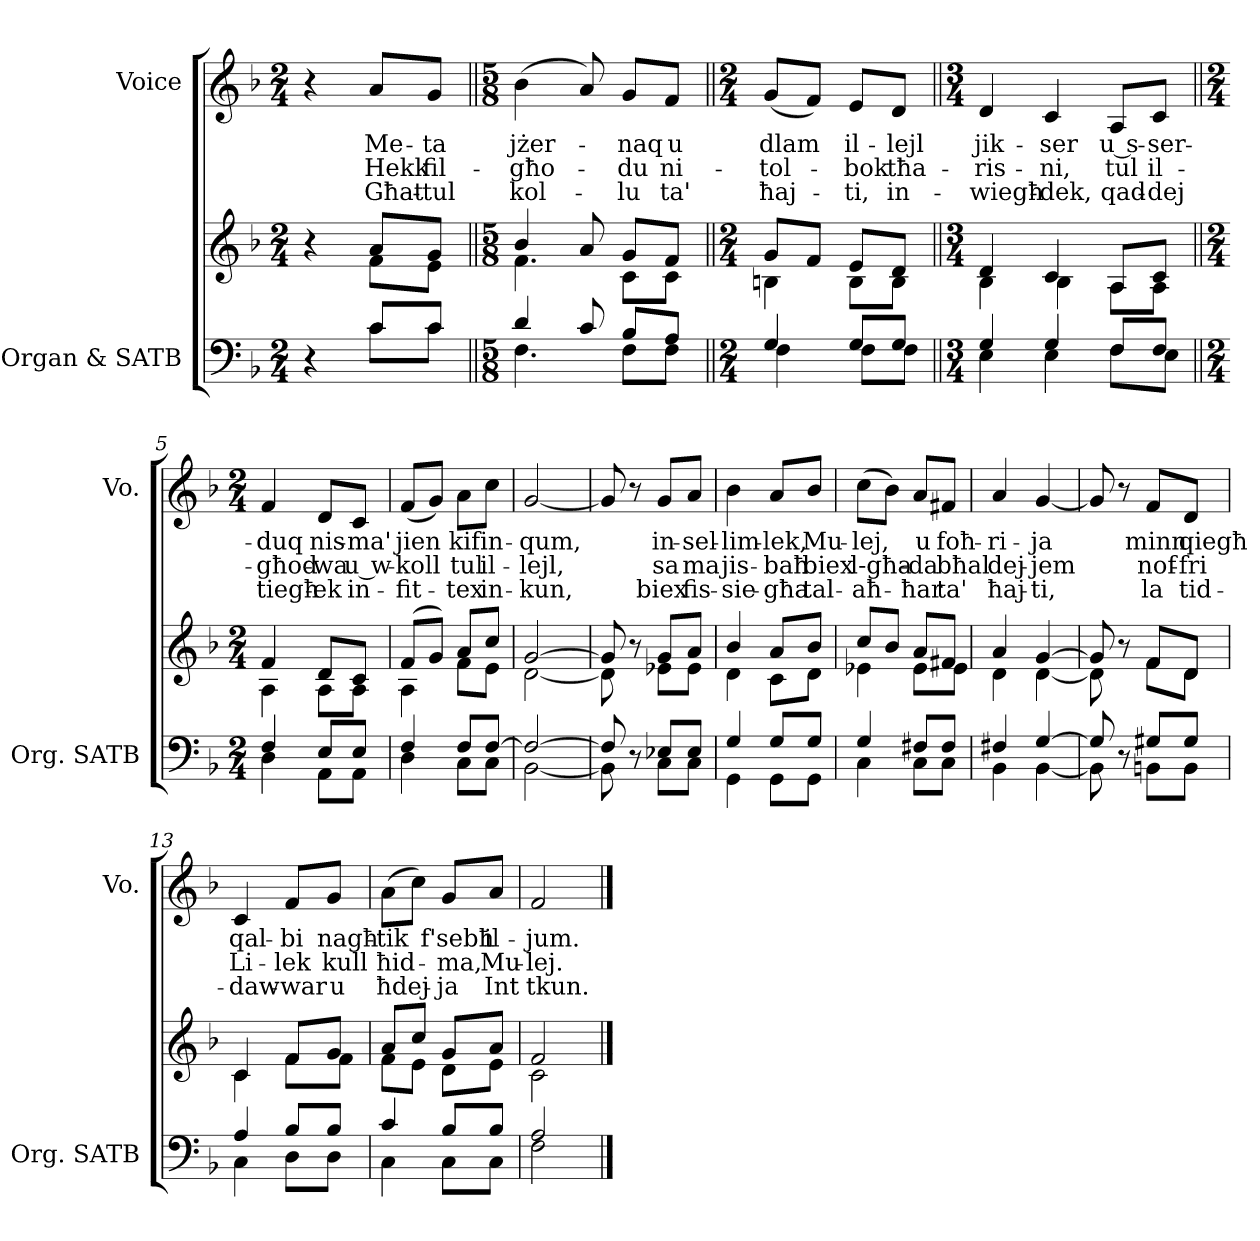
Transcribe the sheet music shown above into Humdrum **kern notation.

**kern	**kern	**kern	**text	**text	**text
*part2	*part2	*part1	*part1	*part1	*part1
*staff3	*staff2	*staff1	*staff1	*staff1	*staff1
*I"Organ &amp; SATB	*	*I"Voice	*	*	*
*I'Org. SATB	*	*I'Vo.	*	*	*
*clefF4	*clefG2	*clefG2	*	*	*
*k[b-]	*k[b-]	*k[b-]	*	*	*
*M2/4	*M2/4	*M2/4	*	*	*
=1	=1	=1	=1	=1	=1
*^	*^	*	*	*	*
4r	4ryy	4r	4ryy	4r	.	.	.
8c/L	8c\L	8a/L	8f\L	8a/L	Me-	Hekk	Għat-
8c/J	8c\J	8g/J	8e\J	8g/J	-ta	fil-	-tul
=2||	=2||	=2||	=2||	=2||	=2||	=2||	=2||
*M5/8	*	*M5/8	*	*M5/8	*	*	*
4d/	4.F\	4b-/	4.f\	(4b-\	jżer-	-għo-	kol-
8c/	.	8a/	.	8a/)	.	.	.
8B-/L	8F\L	8g/L	8c\L	8g/L	-naq	-du	-lu
8A/J	8F\J	8f/J	8c\J	8f/J	u	ni-	ta'
=3||	=3||	=3||	=3||	=3||	=3||	=3||	=3||
*M2/4	*	*M2/4	*	*M2/4	*	*	*
4G/	4F\	8g/L	4Bn\	(8g/L	dlam	-tol-	ħaj-
.	.	8f/J	.	8f/J)	.	.	.
8G/L	8F\L	8e/L	8B\L	8e/L	il-	-bok	-ti,
8G/J	8F\J	8d/J	8B\J	8d/J	-lejl	tħa-	in-
=4||	=4||	=4||	=4||	=4||	=4||	=4||	=4||
*M3/4	*	*M3/4	*	*M3/4	*	*	*
4G/	4E\	4d/	4B-i\	4d/	jik-	-ris-	-wiegħ-
4G/	4E\	4c/	4B-\	4c/	-ser	-ni,	-dek,
8F/L	8F\L	8A/L	8A\L	8A/L	u s-	tul	qad-
8F/J	8E\J	8c/J	8A\J	8c/J	-ser-	il-	-dej
=5||	=5||	=5||	=5||	=5||	=5||	=5||	=5||
*M2/4	*	*M2/4	*	*M2/4	*	*	*
4F/	4D\	4f/	4A\	4f/	-duq	-għod-	tiegħ-
8E/L	8AA\L	8d/L	8A\L	8d/L	nis-	-wa	-ek
8E/J	8AA\J	8c/J	8A\J	8c/J	-ma'	u w-	in-
=6	=6	=6	=6	=6	=6	=6	=6
4F/	4D\	(8f/L	4A\	(8f/L	jien	-koll	-fit-
.	.	8g/J)	.	8g/J)	.	.	.
8F/L	8C\L	8a/L	8f\L	8a\L	kif	tul	-tex
[8F/J	8C\J	8cc/J	8e\J	8cc\J	in-	il-	in-
=7	=7	=7	=7	=7	=7	=7	=7
2F/_	[2BB-\	[2g/	[2d\	[2g/	-qum,	-lejl,	-kun,
=8	=8	=8	=8	=8	=8	=8	=8
8F/]	8BB-\]	8g/]	8d\]	8g/]	.	.	.
8r	8ryy	8r	8ryy	8r	.	.	.
8E-X/L	8C\L	8g/L	8e-X\L	8g/L	in-	sa	biex
8E-/J	8C\J	8a/J	8e-\J	8a/J	-sel-	ma	fis-
=9	=9	=9	=9	=9	=9	=9	=9
4G/	4GG\	4b-/	4d\	4b-\	-lim-	jis-	-sie-
8G/L	8GG\L	8a/L	8c\L	8a/L	-lek,	-baħ	-għa
8G/J	8GG\J	8b-/J	8d\J	8b-/J	Mu-	biex	tal-
=10	=10	=10	=10	=10	=10	=10	=10
4G/	4C\	8cc/L	4e-X\	(8cc\L	-lej,	l-għa-	-aħ-
.	.	8b-/J	.	8b-\J)	.	.	.
8F#X/L	8C\L	8a/L	8e-\L	8a/L	u	-da	-ħar
8F#/J	8C\J	8f#X/J	8e-\J	8f#X/J	foħ-	bħal	ta'
=11	=11	=11	=11	=11	=11	=11	=11
4F#X/	4BB-\	4a/	4d\	4a/	-ri-	dej-	ħaj-
[4G/	[4BB-\	[4g/	[4d\	[4g/	-ja	-jem	-ti,
=12	=12	=12	=12	=12	=12	=12	=12
8G/]	8BB-\]	8g/]	8d\]	8g/]	.	.	.
8r	8ryy	8r	8ryy	8r	.	.	.
8G#X/L	8BBn\L	8f/L	8f\L	8f/L	minn	nof-	la
8G#/J	8BB\J	8d/J	8d\J	8d/J	qiegħ	-fri	tid-
=13	=13	=13	=13	=13	=13	=13	=13
4A/	4C\	4c/	4c\	4c/	qal-	Li-	-daw-
8B-/L	8D\L	8f/L	8f\L	8f/L	-bi	-lek	-war
8B-/J	8D\J	8g/J	8f\J	8g/J	nagħ-	kull	u
=14	=14	=14	=14	=14	=14	=14	=14
4c/	4C\	8a/L	8f\L	(8a\L	-tik	ħid-	ħdej-
.	.	8cc/J	8e\J	8cc\J)	.	.	.
8B-/L	8C\L	8g/L	8d\L	8g/L	f'sebħ	-ma,	-ja
8B-/J	8C\J	8a/J	8e\J	8a/J	il-	Mu-	Int
=15	=15	=15	=15	=15	=15	=15	=15
2A/	2F\	2f/	2c\	2f/	-jum.	-lej.	tkun.
*v	*v	*	*	*	*	*	*
*	*v	*v	*	*	*	*
==	==	==	==	==	==
*-	*-	*-	*-	*-	*-
